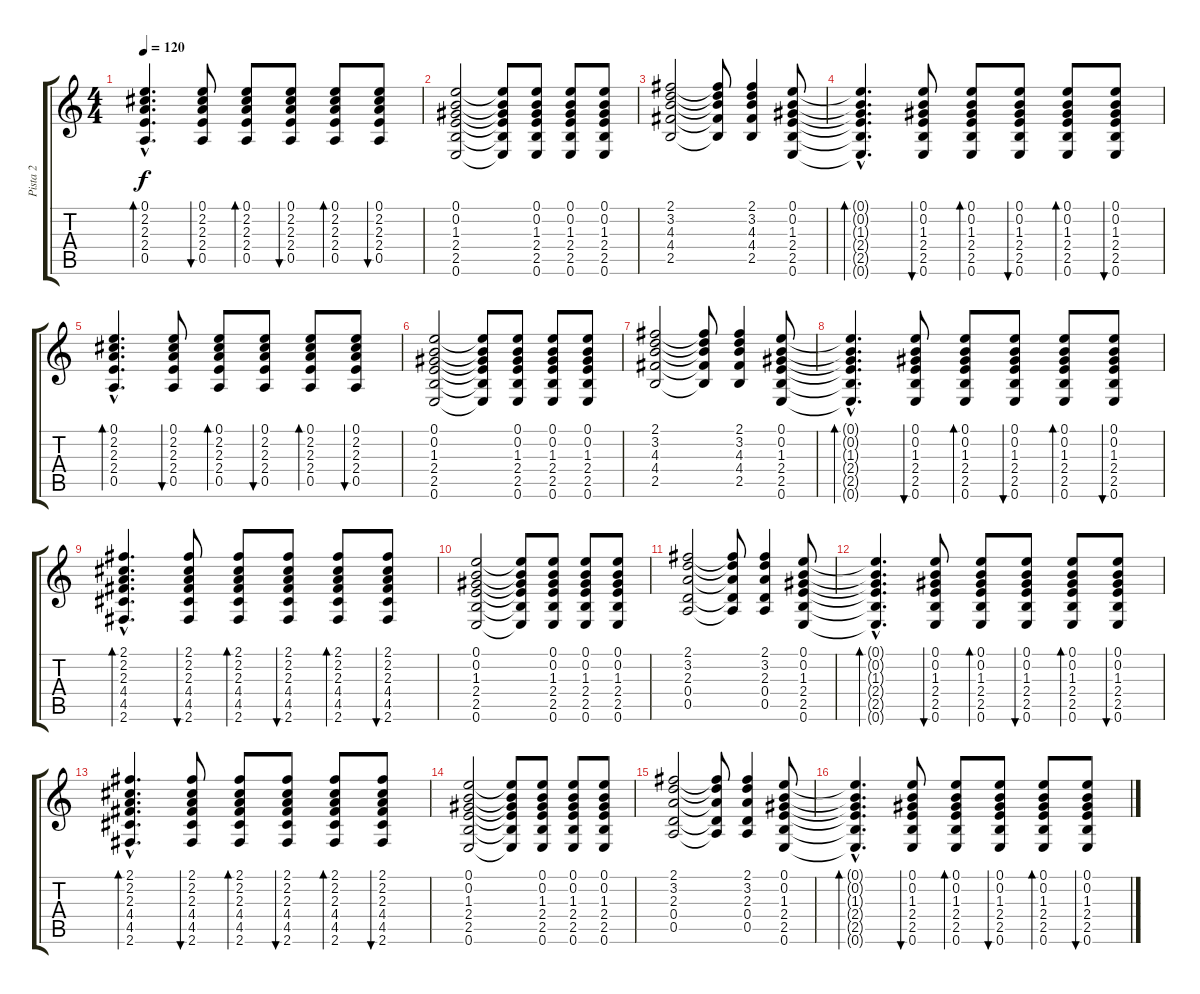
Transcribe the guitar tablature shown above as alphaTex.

\track ("Pista 2" "Pista 2") {instrument acousticguitarnylon}
\staff {score tabs}
\tuning (E4 B3 G3 D3 A2 E2) {hide}
\ts (4 4)
\tempo 120
\clef g2
\ks c
(0.1{hac} 2.2{hac} 2.3{hac} 2.4{hac} 0.5{hac}).4{d bd 60 dy f} (0.1 2.2 2.3 2.4 0.5).8{bu 60} (0.1 2.2 2.3 2.4 0.5).8{bd 60} (0.1 2.2 2.3 2.4 0.5).8{bu 60} (0.1 2.2 2.3 2.4 0.5).8{bd 60} (0.1 2.2 2.3 2.4 0.5).8{bu 60} |
(0.1 0.2 1.3 2.4 2.5 0.6).2 (0.1{t} 0.2{t} 1.3{t} 2.4{t} 2.5{t} 0.6{t}).8 (0.1 0.2 1.3 2.4 2.5 0.6).8 (0.1 0.2 1.3 2.4 2.5 0.6).8 (0.1 0.2 1.3 2.4 2.5 0.6).8 |
(2.1 3.2 4.3 4.4 2.5).2 (2.1{t} 3.2{t} 4.3{t} 4.4{t} 2.5{t}).8 (2.1 3.2 4.3 4.4 2.5).4 (0.1 0.2 1.3 2.4 2.5 0.6).8 |
(0.1{hac t} 0.2{hac t} 1.3{hac t} 2.4{hac t} 2.5{hac t} 0.6{hac t}).4{d bd 60} (0.1 0.2 1.3 2.4 2.5 0.6).8{bu 60} (0.1 0.2 1.3 2.4 2.5 0.6).8{bd 60} (0.1 0.2 1.3 2.4 2.5 0.6).8{bu 60} (0.1 0.2 1.3 2.4 2.5 0.6).8{bd 60} (0.1 0.2 1.3 2.4 2.5 0.6).8{bu 60} |
(0.1{hac} 2.2{hac} 2.3{hac} 2.4{hac} 0.5{hac}).4{d bd 60} (0.1 2.2 2.3 2.4 0.5).8{bu 60} (0.1 2.2 2.3 2.4 0.5).8{bd 60} (0.1 2.2 2.3 2.4 0.5).8{bu 60} (0.1 2.2 2.3 2.4 0.5).8{bd 60} (0.1 2.2 2.3 2.4 0.5).8{bu 60} |
(0.1 0.2 1.3 2.4 2.5 0.6).2 (0.1{t} 0.2{t} 1.3{t} 2.4{t} 2.5{t} 0.6{t}).8 (0.1 0.2 1.3 2.4 2.5 0.6).8 (0.1 0.2 1.3 2.4 2.5 0.6).8 (0.1 0.2 1.3 2.4 2.5 0.6).8 |
(2.1 3.2 4.3 4.4 2.5).2 (2.1{t} 3.2{t} 4.3{t} 4.4{t} 2.5{t}).8 (2.1 3.2 4.3 4.4 2.5).4 (0.1 0.2 1.3 2.4 2.5 0.6).8 |
(0.1{hac t} 0.2{hac t} 1.3{hac t} 2.4{hac t} 2.5{hac t} 0.6{hac t}).4{d bd 60} (0.1 0.2 1.3 2.4 2.5 0.6).8{bu 60} (0.1 0.2 1.3 2.4 2.5 0.6).8{bd 60} (0.1 0.2 1.3 2.4 2.5 0.6).8{bu 60} (0.1 0.2 1.3 2.4 2.5 0.6).8{bd 60} (0.1 0.2 1.3 2.4 2.5 0.6).8{bu 60} |
(2.1{hac} 2.2{hac} 2.3{hac} 4.4{hac} 4.5{hac} 2.6{hac}).4{d bd 60} (2.1 2.2 2.3 4.4 4.5 2.6).8{bu 60} (2.1 2.2 2.3 4.4 4.5 2.6).8{bd 60} (2.1 2.2 2.3 4.4 4.5 2.6).8{bu 60} (2.1 2.2 2.3 4.4 4.5 2.6).8{bd 60} (2.1 2.2 2.3 4.4 4.5 2.6).8{bu 60} |
(0.1 0.2 1.3 2.4 2.5 0.6).2 (0.1{t} 0.2{t} 1.3{t} 2.4{t} 2.5{t} 0.6{t}).8 (0.1 0.2 1.3 2.4 2.5 0.6).8 (0.1 0.2 1.3 2.4 2.5 0.6).8 (0.1 0.2 1.3 2.4 2.5 0.6).8 |
(2.1 3.2 2.3 0.4 0.5).2 (2.1{t} 3.2{t} 2.3{t} 0.4{t} 0.5{t}).8 (2.1 3.2 2.3 0.4 0.5).4 (0.1 0.2 1.3 2.4 2.5 0.6).8 |
(0.1{hac t} 0.2{hac t} 1.3{hac t} 2.4{hac t} 2.5{hac t} 0.6{hac t}).4{d bd 60} (0.1 0.2 1.3 2.4 2.5 0.6).8{bu 60} (0.1 0.2 1.3 2.4 2.5 0.6).8{bd 60} (0.1 0.2 1.3 2.4 2.5 0.6).8{bu 60} (0.1 0.2 1.3 2.4 2.5 0.6).8{bd 60} (0.1 0.2 1.3 2.4 2.5 0.6).8{bu 60} |
(2.1{hac} 2.2{hac} 2.3{hac} 4.4{hac} 4.5{hac} 2.6{hac}).4{d bd 60} (2.1 2.2 2.3 4.4 4.5 2.6).8{bu 60} (2.1 2.2 2.3 4.4 4.5 2.6).8{bd 60} (2.1 2.2 2.3 4.4 4.5 2.6).8{bu 60} (2.1 2.2 2.3 4.4 4.5 2.6).8{bd 60} (2.1 2.2 2.3 4.4 4.5 2.6).8{bu 60} |
(0.1 0.2 1.3 2.4 2.5 0.6).2 (0.1{t} 0.2{t} 1.3{t} 2.4{t} 2.5{t} 0.6{t}).8 (0.1 0.2 1.3 2.4 2.5 0.6).8 (0.1 0.2 1.3 2.4 2.5 0.6).8 (0.1 0.2 1.3 2.4 2.5 0.6).8 |
(2.1 3.2 2.3 0.4 0.5).2 (2.1{t} 3.2{t} 2.3{t} 0.4{t} 0.5{t}).8 (2.1 3.2 2.3 0.4 0.5).4 (0.1 0.2 1.3 2.4 2.5 0.6).8 |
(0.1{hac t} 0.2{hac t} 1.3{hac t} 2.4{hac t} 2.5{hac t} 0.6{hac t}).4{d bd 60} (0.1 0.2 1.3 2.4 2.5 0.6).8{bu 60} (0.1 0.2 1.3 2.4 2.5 0.6).8{bd 60} (0.1 0.2 1.3 2.4 2.5 0.6).8{bu 60} (0.1 0.2 1.3 2.4 2.5 0.6).8{bd 60} (0.1 0.2 1.3 2.4 2.5 0.6).8{bu 60}
